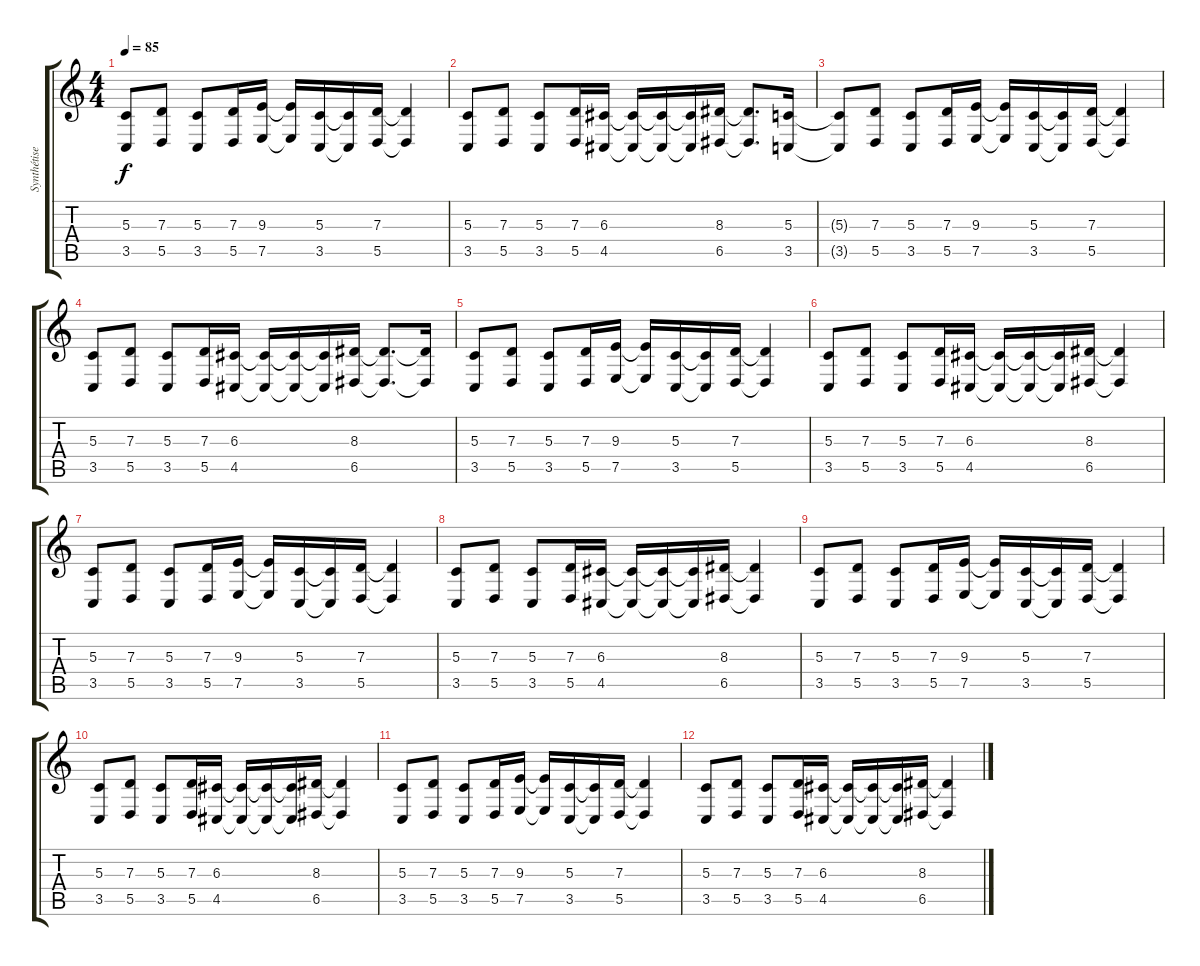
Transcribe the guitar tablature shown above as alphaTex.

\track ("Synthétiseur" "Synthétise") {instrument stringensemble1}
\staff {score tabs}
\tuning (E4 B3 G3 D3 A2 E2) {hide}
\ts (4 4)
\tempo 85
\clef g2
\ks c
(5.3 3.5).8{dy f} (7.3 5.5).8 (5.3 3.5).8 (7.3 5.5).16 (9.3 7.5).16 (9.3{t} 7.5{t}).16 (5.3 3.5).16 (5.3{t} 3.5{t}).16 (7.3 5.5).16 (7.3{t} 5.5{t}).4 |
(5.3 3.5).8 (7.3 5.5).8 (5.3 3.5).8 (7.3 5.5).16 (6.3 4.5).16 (6.3{t} 4.5{t}).16 (6.3{t} 4.5{t}).16 (6.3{t} 4.5{t}).16 (8.3 6.5).16 (8.3{t} 6.5{t}).8{d} (5.3 3.5).16 |
(5.3{t} 3.5{t}).8 (7.3 5.5).8 (5.3 3.5).8 (7.3 5.5).16 (9.3 7.5).16 (9.3{t} 7.5{t}).16 (5.3 3.5).16 (5.3{t} 3.5{t}).16 (7.3 5.5).16 (7.3{t} 5.5{t}).4 |
(5.3 3.5).8 (7.3 5.5).8 (5.3 3.5).8 (7.3 5.5).16 (6.3 4.5).16 (6.3{t} 4.5{t}).16 (6.3{t} 4.5{t}).16 (6.3{t} 4.5{t}).16 (8.3 6.5).16 (8.3{t} 6.5{t}).8{d} (8.3{t} 6.5{t}).16 |
(5.3 3.5).8 (7.3 5.5).8 (5.3 3.5).8 (7.3 5.5).16 (9.3 7.5).16 (9.3{t} 7.5{t}).16 (5.3 3.5).16 (5.3{t} 3.5{t}).16 (7.3 5.5).16 (7.3{t} 5.5{t}).4 |
(5.3 3.5).8 (7.3 5.5).8 (5.3 3.5).8 (7.3 5.5).16 (6.3 4.5).16 (6.3{t} 4.5{t}).16 (6.3{t} 4.5{t}).16 (6.3{t} 4.5{t}).16 (8.3 6.5).16 (8.3{t} 6.5{t}).4 |
(5.3 3.5).8 (7.3 5.5).8 (5.3 3.5).8 (7.3 5.5).16 (9.3 7.5).16 (9.3{t} 7.5{t}).16 (5.3 3.5).16 (5.3{t} 3.5{t}).16 (7.3 5.5).16 (7.3{t} 5.5{t}).4 |
(5.3 3.5).8 (7.3 5.5).8 (5.3 3.5).8 (7.3 5.5).16 (6.3 4.5).16 (6.3{t} 4.5{t}).16 (6.3{t} 4.5{t}).16 (6.3{t} 4.5{t}).16 (8.3 6.5).16 (8.3{t} 6.5{t}).4 |
(5.3 3.5).8 (7.3 5.5).8 (5.3 3.5).8 (7.3 5.5).16 (9.3 7.5).16 (9.3{t} 7.5{t}).16 (5.3 3.5).16 (5.3{t} 3.5{t}).16 (7.3 5.5).16 (7.3{t} 5.5{t}).4 |
(5.3 3.5).8 (7.3 5.5).8 (5.3 3.5).8 (7.3 5.5).16 (6.3 4.5).16 (6.3{t} 4.5{t}).16 (6.3{t} 4.5{t}).16 (6.3{t} 4.5{t}).16 (8.3 6.5).16 (8.3{t} 6.5{t}).4 |
(5.3 3.5).8 (7.3 5.5).8 (5.3 3.5).8 (7.3 5.5).16 (9.3 7.5).16 (9.3{t} 7.5{t}).16 (5.3 3.5).16 (5.3{t} 3.5{t}).16 (7.3 5.5).16 (7.3{t} 5.5{t}).4 |
(5.3 3.5).8 (7.3 5.5).8 (5.3 3.5).8 (7.3 5.5).16 (6.3 4.5).16 (6.3{t} 4.5{t}).16 (6.3{t} 4.5{t}).16 (6.3{t} 4.5{t}).16 (8.3 6.5).16 (8.3{t} 6.5{t}).4
